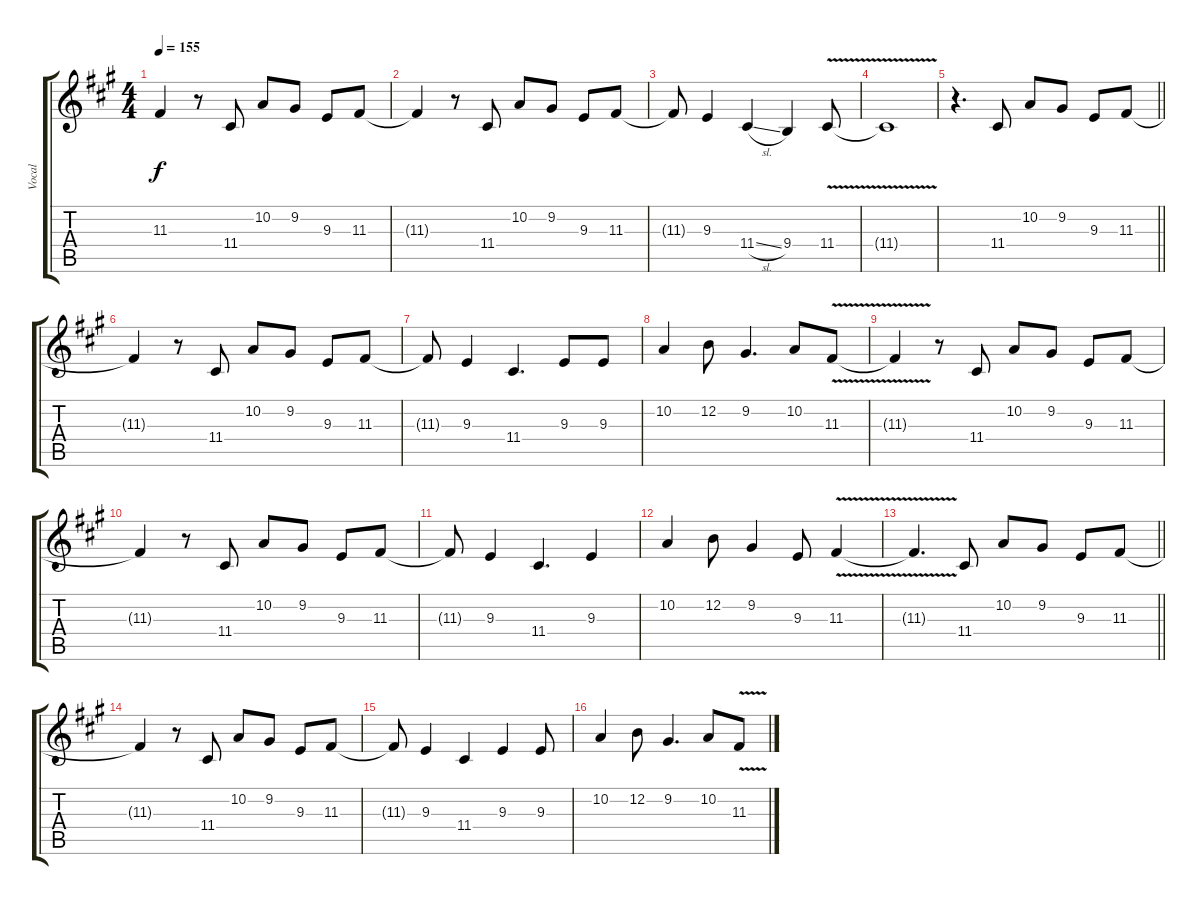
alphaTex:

\track ("Vocal" "Vocal") {instrument lead1square}
\staff {score tabs}
\tuning (E4 B3 G3 D3 A2 E2) {hide}
\ts (4 4)
\tempo 155
\clef g2
\ks a
11.3{t}.4{dy f} r.8 11.4.8 10.2.8 9.2.8 9.3.8 11.3.8 |
11.3{t}.4 r.8 11.4.8 10.2.8 9.2.8 9.3.8 11.3.8 |
11.3{t}.8 9.3.4 11.4{sl}.4 9.4.4 11.4{v}.8 |
11.4{t}.1 |
\barLineRight lightlight
r.4{d} 11.4.8 10.2.8 9.2.8 9.3.8 11.3.8 |
11.3{t}.4 r.8 11.4.8 10.2.8 9.2.8 9.3.8 11.3.8 |
11.3{t}.8 9.3.4 11.4.4{d} 9.3.8 9.3.8 |
10.2.4 12.2.8 9.2.4{d} 10.2.8 11.3{v}.8 |
11.3{t}.4 r.8 11.4.8 10.2.8 9.2.8 9.3.8 11.3.8 |
11.3{t}.4 r.8 11.4.8 10.2.8 9.2.8 9.3.8 11.3.8 |
11.3{t}.8 9.3.4 11.4.4{d} 9.3.4 |
10.2.4 12.2.8 9.2.4 9.3.8 11.3{v}.4 |
\barLineRight lightlight
11.3{t}.4{d} 11.4.8 10.2.8 9.2.8 9.3.8 11.3.8 |
11.3{t}.4 r.8 11.4.8 10.2.8 9.2.8 9.3.8 11.3.8 |
11.3{t}.8 9.3.4 11.4.4 9.3.4 9.3.8 |
10.2.4 12.2.8 9.2.4{d} 10.2.8 11.3{v}.8
